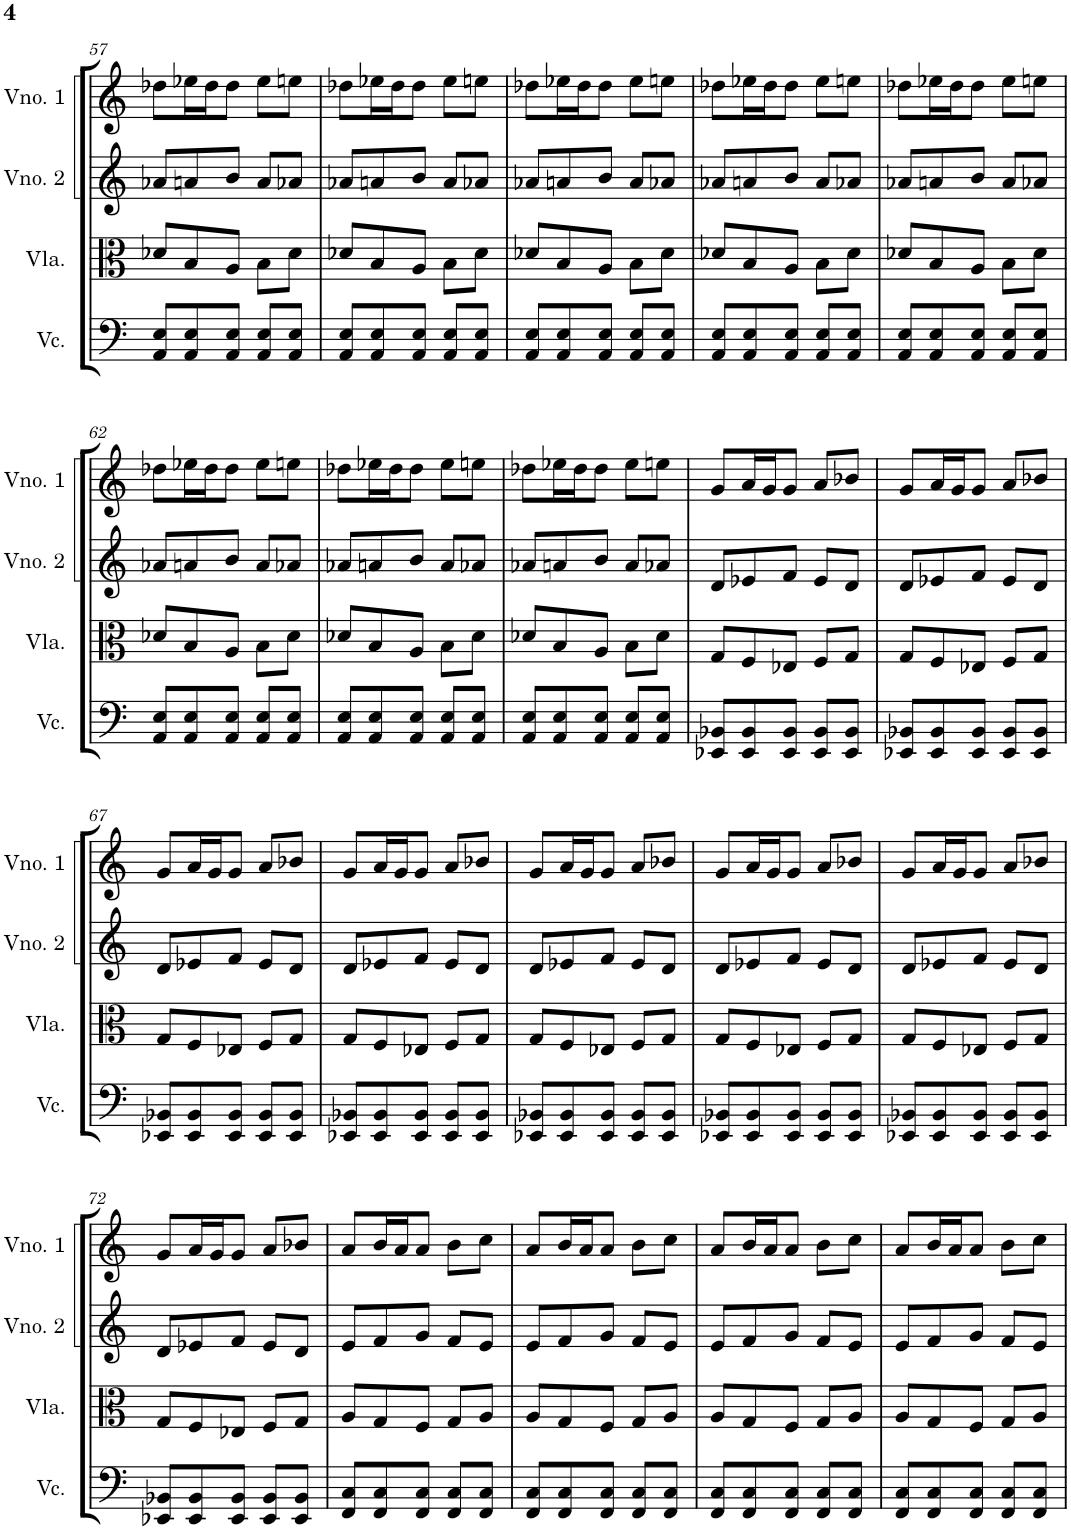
**kern	**kern	**kern	**kern
*part4	*part3	*part2	*part1
*staff4	*staff3	*staff2	*staff1
*I"Violoncelo	*I"Viola	*I"Violino 2	*I"Violino 1
*I'Vc.	*I'Vla.	*I'Vno. 2	*I'Vno. 1
!!LO:PB:g=z
*clefF4	*clefC3	*clefG2	*clefG2
*k[]	*k[]	*k[]	*k[]
*M5/8	*M5/8	*M5/8	*M5/8
=57	=57	=57	=57
8AA/ 8E/L	8d-X/L	8a-X/L	8dd-X\L
8AA/ 8E/	8B/	8an/	16ee-X\L
.	.	.	16dd-\J
8AA/ 8E/J	8A/J	8b/J	8dd-\J
8AA/ 8E/L	8B\L	8a/L	8ee-\L
8AA/ 8E/J	8d-\J	8a-X/J	8een\J
=58	=58	=58	=58
8AA/ 8E/L	8d-X/L	8a-X/L	8dd-X\L
8AA/ 8E/	8B/	8an/	16ee-X\L
.	.	.	16dd-\J
8AA/ 8E/J	8A/J	8b/J	8dd-\J
8AA/ 8E/L	8B\L	8a/L	8ee-\L
8AA/ 8E/J	8d-\J	8a-X/J	8een\J
=59	=59	=59	=59
8AA/ 8E/L	8d-X/L	8a-X/L	8dd-X\L
8AA/ 8E/	8B/	8an/	16ee-X\L
.	.	.	16dd-\J
8AA/ 8E/J	8A/J	8b/J	8dd-\J
8AA/ 8E/L	8B\L	8a/L	8ee-\L
8AA/ 8E/J	8d-\J	8a-X/J	8een\J
=60	=60	=60	=60
8AA/ 8E/L	8d-X/L	8a-X/L	8dd-X\L
8AA/ 8E/	8B/	8an/	16ee-X\L
.	.	.	16dd-\J
8AA/ 8E/J	8A/J	8b/J	8dd-\J
8AA/ 8E/L	8B\L	8a/L	8ee-\L
8AA/ 8E/J	8d-\J	8a-X/J	8een\J
=61	=61	=61	=61
8AA/ 8E/L	8d-X/L	8a-X/L	8dd-X\L
8AA/ 8E/	8B/	8an/	16ee-X\L
.	.	.	16dd-\J
8AA/ 8E/J	8A/J	8b/J	8dd-\J
8AA/ 8E/L	8B\L	8a/L	8ee-\L
8AA/ 8E/J	8d-\J	8a-X/J	8een\J
!!LO:LB:g=z
=62	=62	=62	=62
8AA/ 8E/L	8d-X/L	8a-X/L	8dd-X\L
8AA/ 8E/	8B/	8an/	16ee-X\L
.	.	.	16dd-\J
8AA/ 8E/J	8A/J	8b/J	8dd-\J
8AA/ 8E/L	8B\L	8a/L	8ee-\L
8AA/ 8E/J	8d-\J	8a-X/J	8een\J
=63	=63	=63	=63
8AA/ 8E/L	8d-X/L	8a-X/L	8dd-X\L
8AA/ 8E/	8B/	8an/	16ee-X\L
.	.	.	16dd-\J
8AA/ 8E/J	8A/J	8b/J	8dd-\J
8AA/ 8E/L	8B\L	8a/L	8ee-\L
8AA/ 8E/J	8d-\J	8a-X/J	8een\J
=64	=64	=64	=64
8AA/ 8E/L	8d-X/L	8a-X/L	8dd-X\L
8AA/ 8E/	8B/	8an/	16ee-X\L
.	.	.	16dd-\J
8AA/ 8E/J	8A/J	8b/J	8dd-\J
8AA/ 8E/L	8B\L	8a/L	8ee-\L
8AA/ 8E/J	8d-\J	8a-X/J	8een\J
=65	=65	=65	=65
8EE-X/ 8BB-X/L	8G/L	8d/L	8g/L
8EE-/ 8BB-/	8F/	8e-X/	16a/L
.	.	.	16g/J
8EE-/ 8BB-/J	8E-X/J	8f/J	8g/J
8EE-/ 8BB-/L	8F/L	8e-/L	8a/L
8EE-/ 8BB-/J	8G/J	8d/J	8b-X/J
=66	=66	=66	=66
8EE-X/ 8BB-X/L	8G/L	8d/L	8g/L
8EE-/ 8BB-/	8F/	8e-X/	16a/L
.	.	.	16g/J
8EE-/ 8BB-/J	8E-X/J	8f/J	8g/J
8EE-/ 8BB-/L	8F/L	8e-/L	8a/L
8EE-/ 8BB-/J	8G/J	8d/J	8b-X/J
!!LO:LB:g=z
=67	=67	=67	=67
8EE-X/ 8BB-X/L	8G/L	8d/L	8g/L
8EE-/ 8BB-/	8F/	8e-X/	16a/L
.	.	.	16g/J
8EE-/ 8BB-/J	8E-X/J	8f/J	8g/J
8EE-/ 8BB-/L	8F/L	8e-/L	8a/L
8EE-/ 8BB-/J	8G/J	8d/J	8b-X/J
=68	=68	=68	=68
8EE-X/ 8BB-X/L	8G/L	8d/L	8g/L
8EE-/ 8BB-/	8F/	8e-X/	16a/L
.	.	.	16g/J
8EE-/ 8BB-/J	8E-X/J	8f/J	8g/J
8EE-/ 8BB-/L	8F/L	8e-/L	8a/L
8EE-/ 8BB-/J	8G/J	8d/J	8b-X/J
=69	=69	=69	=69
8EE-X/ 8BB-X/L	8G/L	8d/L	8g/L
8EE-/ 8BB-/	8F/	8e-X/	16a/L
.	.	.	16g/J
8EE-/ 8BB-/J	8E-X/J	8f/J	8g/J
8EE-/ 8BB-/L	8F/L	8e-/L	8a/L
8EE-/ 8BB-/J	8G/J	8d/J	8b-X/J
=70	=70	=70	=70
8EE-X/ 8BB-X/L	8G/L	8d/L	8g/L
8EE-/ 8BB-/	8F/	8e-X/	16a/L
.	.	.	16g/J
8EE-/ 8BB-/J	8E-X/J	8f/J	8g/J
8EE-/ 8BB-/L	8F/L	8e-/L	8a/L
8EE-/ 8BB-/J	8G/J	8d/J	8b-X/J
=71	=71	=71	=71
8EE-X/ 8BB-X/L	8G/L	8d/L	8g/L
8EE-/ 8BB-/	8F/	8e-X/	16a/L
.	.	.	16g/J
8EE-/ 8BB-/J	8E-X/J	8f/J	8g/J
8EE-/ 8BB-/L	8F/L	8e-/L	8a/L
8EE-/ 8BB-/J	8G/J	8d/J	8b-X/J
!!LO:LB:g=z
=72	=72	=72	=72
8EE-X/ 8BB-X/L	8G/L	8d/L	8g/L
8EE-/ 8BB-/	8F/	8e-X/	16a/L
.	.	.	16g/J
8EE-/ 8BB-/J	8E-X/J	8f/J	8g/J
8EE-/ 8BB-/L	8F/L	8e-/L	8a/L
8EE-/ 8BB-/J	8G/J	8d/J	8b-X/J
=73	=73	=73	=73
8FF/ 8C/L	8A/L	8e/L	8a/L
8FF/ 8C/	8G/	8f/	16b/L
.	.	.	16a/J
8FF/ 8C/J	8F/J	8g/J	8a/J
8FF/ 8C/L	8G/L	8f/L	8b\L
8FF/ 8C/J	8A/J	8e/J	8cc\J
=74	=74	=74	=74
8FF/ 8C/L	8A/L	8e/L	8a/L
8FF/ 8C/	8G/	8f/	16b/L
.	.	.	16a/J
8FF/ 8C/J	8F/J	8g/J	8a/J
8FF/ 8C/L	8G/L	8f/L	8b\L
8FF/ 8C/J	8A/J	8e/J	8cc\J
=75	=75	=75	=75
8FF/ 8C/L	8A/L	8e/L	8a/L
8FF/ 8C/	8G/	8f/	16b/L
.	.	.	16a/J
8FF/ 8C/J	8F/J	8g/J	8a/J
8FF/ 8C/L	8G/L	8f/L	8b\L
8FF/ 8C/J	8A/J	8e/J	8cc\J
=76	=76	=76	=76
8FF/ 8C/L	8A/L	8e/L	8a/L
8FF/ 8C/	8G/	8f/	16b/L
.	.	.	16a/J
8FF/ 8C/J	8F/J	8g/J	8a/J
8FF/ 8C/L	8G/L	8f/L	8b\L
8FF/ 8C/J	8A/J	8e/J	8cc\J
=	=	=	=
*-	*-	*-	*-
